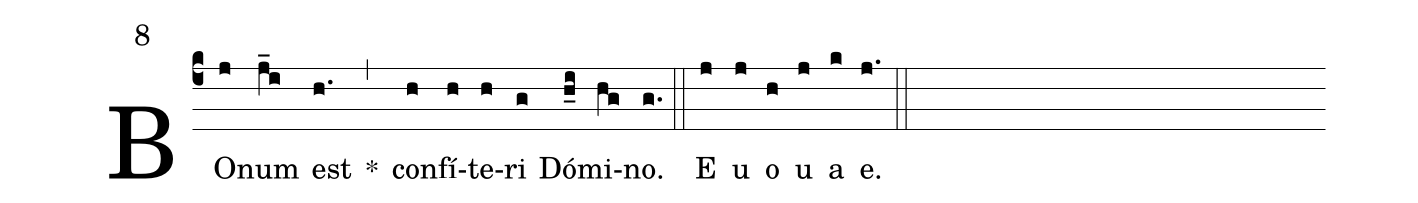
mode:8;
%%
(c4)BO(j)num(j_i) est(h.) *(,) con(h)fí(h)te(h)ri(g) Dó(h_i)mi(hg)no.(g.) (::) <eu>E(j) u(j) o(h) u(j) a(k) e.</eu>(j.) (::)
